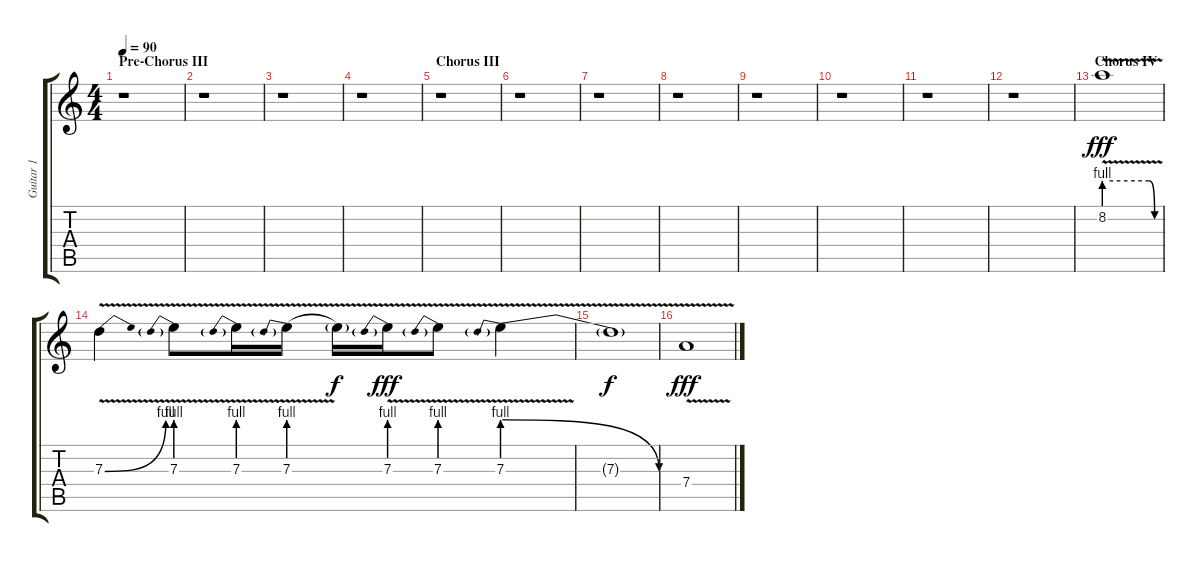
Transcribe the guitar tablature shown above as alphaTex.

\track ("Guitar 1" "Guitar 1") {instrument distortionguitar}
\staff {score tabs}
\tuning (E4 B3 G3 D3 A2 E2) {hide}
\ts (4 4)
\section ("" "Pre-Chorus III")
\tempo 90
\clef g2
\ks c
r.1{dy fff} |
r.1 |
r.1 |
r.1 |
\section ("" "Chorus III")
r.1 |
r.1 |
r.1 |
r.1 |
r.1 |
r.1 |
r.1 |
r.1 |
\section ("" "Chorus IV")
8.2{be (custom 0 4 49 4 55 0 60 0) v}.1{volume 11 balance 0} |
7.3{be (bend 0 0 60 4) v}.4 7.3{be (prebend 0 4 60 4) v}.8 7.3{be (prebend 0 4 60 4) v}.16 7.3{be (prebend 0 4 60 4) v}.16 7.3{t}.16{dy f} 7.3{be (prebend 0 4 60 4) v}.16{dy fff} 7.3{be (prebend 0 4 60 4) v}.8 7.3{be (prebendrelease 0 4 60 0) v}.4 |
7.3{t}.1{dy f} |
7.4{v}.1{dy fff}
